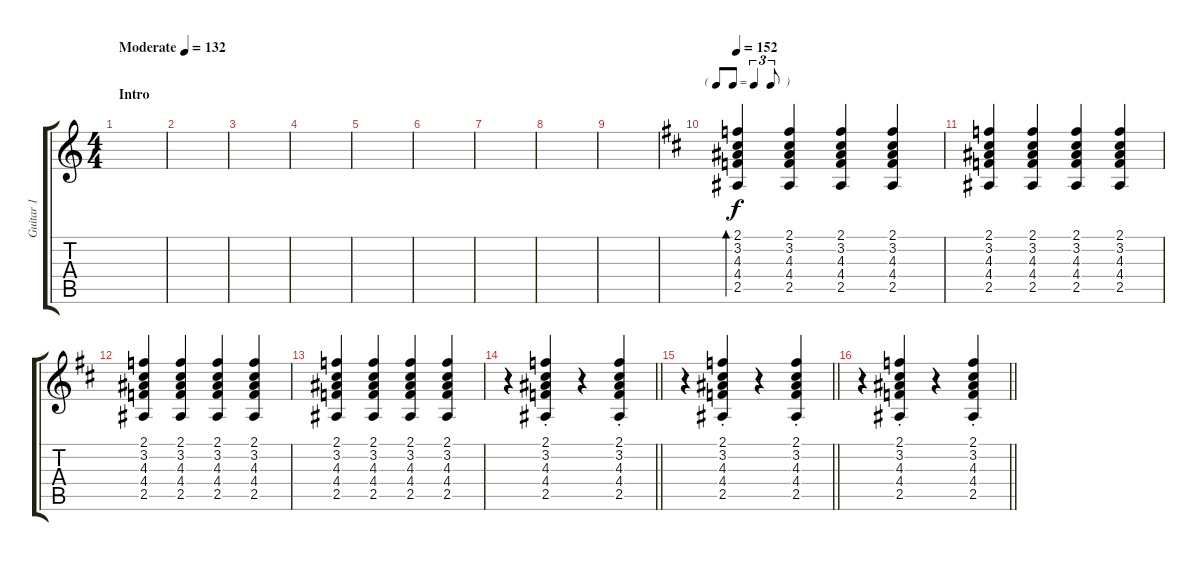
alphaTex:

\track ("Guitar 1" "Guitar 1") {instrument acousticguitarsteel}
\staff {score tabs}
\tuning (Eb4 Bb3 Gb3 Db3 Ab2 Eb2) {hide}
\ts (4 4)
\section ("" "Intro")
\tempo (132 "Moderate")
\clef g2
\ks c
|
|
|
|
|
|
|
|
|
\tf triplet8th
\tempo 152
\ks d
(2.1 3.2 4.3 4.4 2.5).4{bd 240} (2.1 3.2 4.3 4.4 2.5).4 (2.1 3.2 4.3 4.4 2.5).4 (2.1 3.2 4.3 4.4 2.5).4 |
(2.1 3.2 4.3 4.4 2.5).4 (2.1 3.2 4.3 4.4 2.5).4 (2.1 3.2 4.3 4.4 2.5).4 (2.1 3.2 4.3 4.4 2.5).4 |
(2.1 3.2 4.3 4.4 2.5).4 (2.1 3.2 4.3 4.4 2.5).4 (2.1 3.2 4.3 4.4 2.5).4 (2.1 3.2 4.3 4.4 2.5).4 |
(2.1 3.2 4.3 4.4 2.5).4 (2.1 3.2 4.3 4.4 2.5).4 (2.1 3.2 4.3 4.4 2.5).4 (2.1 3.2 4.3 4.4 2.5).4 |
\barLineRight lightlight
r.4 (2.1{st} 3.2{st} 4.3{st} 4.4{st} 2.5{st}).4 r.4 (2.1{st} 3.2{st} 4.3{st} 4.4{st} 2.5{st}).4 |
\barLineRight lightlight
r.4 (2.1{st} 3.2{st} 4.3{st} 4.4{st} 2.5{st}).4 r.4 (2.1{st} 3.2{st} 4.3{st} 4.4{st} 2.5{st}).4 |
\barLineRight lightlight
r.4 (2.1{st} 3.2{st} 4.3{st} 4.4{st} 2.5{st}).4 r.4 (2.1{st} 3.2{st} 4.3{st} 4.4{st} 2.5{st}).4
